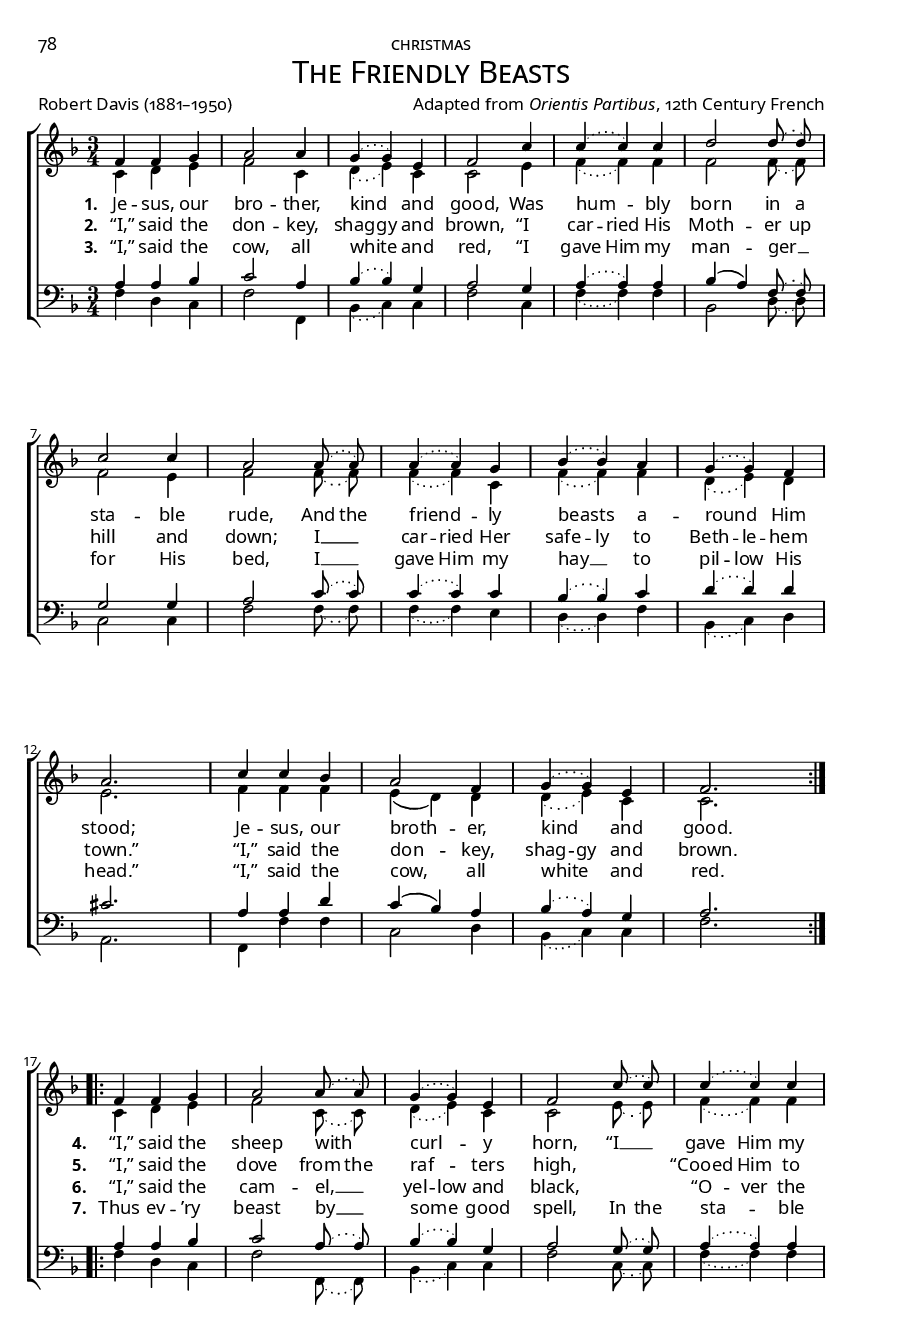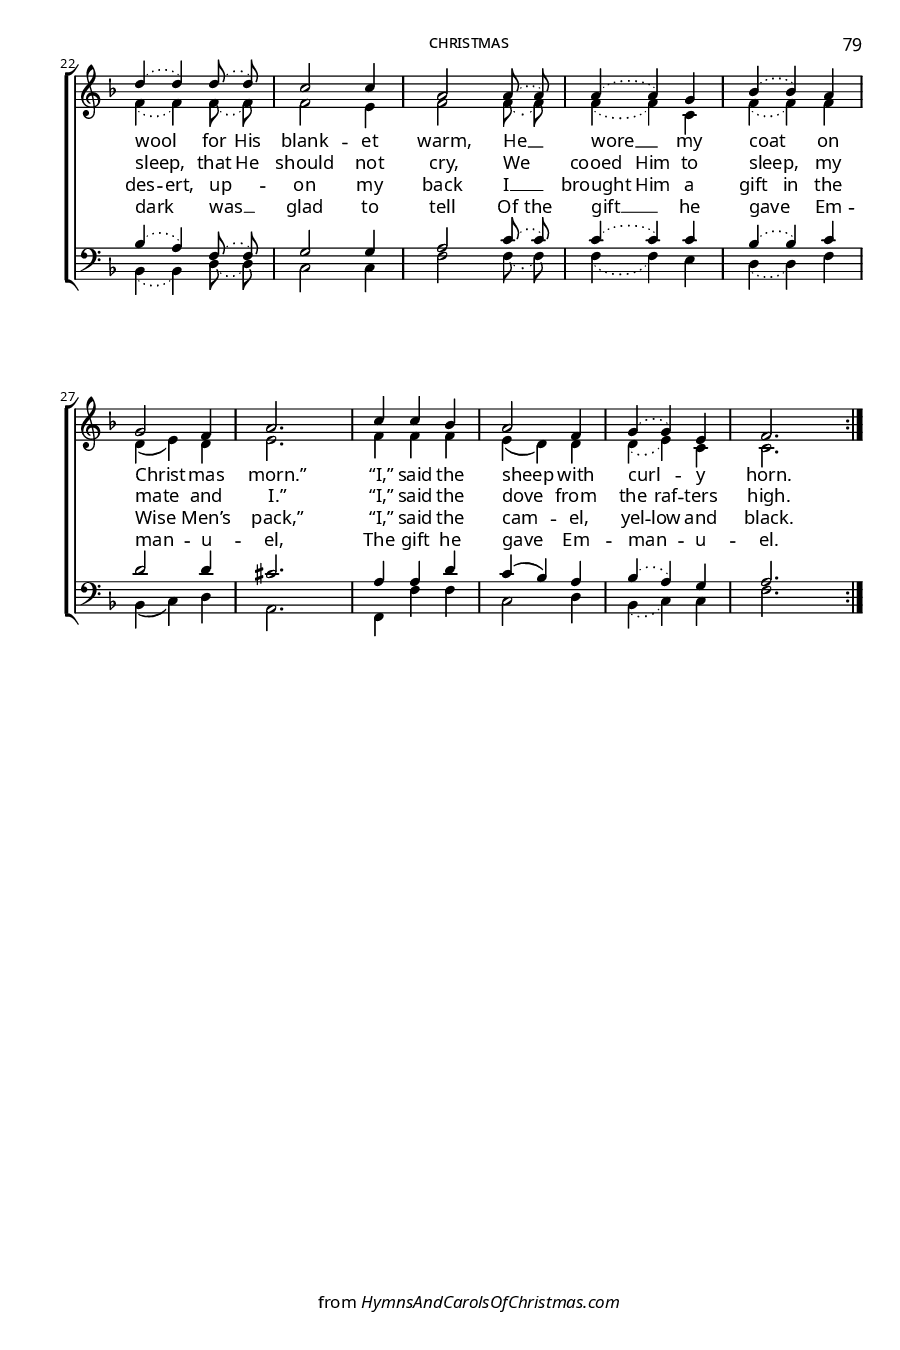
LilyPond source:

\version "2.14.2"
\include "util.ly"
\header {
    title = \markup{\override #'(font-name . "Garamond Premr Pro Smbd Subh"){ \abs-fontsize #15 \smallCapsOldStyle"The Friendly Beasts"}}
    poet = \markup\oldStyleNum"Robert Davis (1881–1950)"
    composer = \markup\concat{"Adapted from "\italic"Orientis Partibus" \oldStyleNum", 12th Century French"}
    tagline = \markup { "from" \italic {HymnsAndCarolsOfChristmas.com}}
  }\paper {
  print-all-headers = ##f
  paper-height = 9\in
  paper-width = 6\in
  indent = 0\in
  %system-system-spacing = #'((basic-distance . 10) (padding . 0))
  system-system-spacing =
    #'((basic-distance . 10)
       (minimum-distance . 10)
       (padding . 1.5)
       (stretchability . 100))
  score-markup-spacing = 
    #'((basic-distance . 5)
       (minimum-distance . 5)
       (padding . 1)
       (stretchability . 0))
  ragged-last-bottom = ##t
  ragged-bottom = ##f
  two-sided = ##t
  inner-margin = 0.5\in
  outer-margin = 0.25\in
  top-margin = 0.25\in
  bottom-margin = 0.25\in
  first-page-number = #078
  print-first-page-number = ##t
  headerLine = \markup{ \smallCapsOldStyle"christmas"}
  oddHeaderMarkup = \markup\fill-line{
     \abs-fontsize #8.5
     \combine 
        \fill-line{"" \on-the-fly #print-page-number-check-first
        \oldStylePageNum""
        }
        \fill-line{\headerLine}
  }
  evenHeaderMarkup = \markup {
     \abs-fontsize #8.5
     \combine
        \on-the-fly #print-page-number-check-first
        \oldStylePageNum""
        \fill-line{\headerLine}
  }
}
#(set-global-staff-size 15) \paper{ #(define fonts (make-pango-font-tree "GoudyOlSt BT" "Garamond Premier Pro" "Garamond Premier Pro" (/ 15 20))) }
global = {
  \key f \major
  \time 3/4
  \autoBeamOff
}

sopMusic = \relative c' {
  \repeat volta 3 {
    f4 f g |
    a2 a4 |
    \slurDotted g( g) e |
    f2 c'4 |
    c( c) c |
    
    d2 d8\noBeam( d) |
    c2 c4 |
    a2 \bar"" a8\noBeam( a) |
    a4( a) g |
    bes4( bes) a |
    
    g( g) f |
    a2. |
    c4 c bes |
    a2 f4 |
    g( g) e |
    f2.
  }
  \break
  
  \repeat volta 4 {
    f4 f g |
    a2 a8( a) |
    \slurDotted g4( g) e |
    f2 c'8( c) |
    c4( c) c |
    
    d4( d) d8\noBeam( d) |
    c2 c4 |
    a2 \bar"" a8\noBeam( a) |
    a4( a) g |
    bes4( bes) a |
    
    g2 f4 |
    a2. |
    c4 c bes |
    a2 f4 |
    g( g) e |
    f2.
  }
}
sopWords = \lyricmode {
  
}

altoMusic = \relative c' {
  \slurDotted
  c4 d e |
  f2 c4 |
  d4( e) c |
  c2 e4 |
  
  f( f) f |
  f2 f8( f) |
  f2 e4 |
  f2 f8( f) |
  
  f4( f) c4 |
  f4( f) f4 |
  d4( e) d4 |
  e2. |
  
  f4 f f |
  \slurSolid
  e( d) d |
  \slurDotted
  d( e) c |
  c2.
  
  
  
  \slurDotted
  c4 d e |
  f2 c8( c) |
  d4( e) c |
  c2 e8( e) |
  
  f4( f) f |
  f4( f) f8( f) |
  f2 e4 |
  f2 f8( f) |
  
  f4( f) c4 |
  f4( f) f4 |
  \slurSolid d4( e) d4 |
  e2. |
  
  f4 f f |
  e( d) d |
  \slurDotted
  d( e) c |
  c2.
}
altoWords = \lyricmode {
  \dropLyricsIX
  \set stanza = #"1. "
  \set ignoreMelismata = ##t
  Je -- sus, our bro -- ther, kind _ and good, Was hum -- _ bly born in a sta -- ble rude,
  And the friend -- _ ly beasts _ a -- round _ Him stood; Je -- sus, our broth -- _ er, kind _ and good.
  
  \set stanza = #"4. "
  \set ignoreMelismata = ##t
  “I,” said the sheep with _ curl -- _ y horn, “I __ _ gave Him my wool _ for His blank -- et warm,
  He __ _ wore __ _ my coat _ on Christ -- _ mas morn.” “I,” said the sheep _ with curl -- _ y horn.
}
altoWordsII = \lyricmode {
  \dropLyricsIX
%\markup\italic
  \set stanza = #"2. "
  \set ignoreMelismata = ##t
  “I,” said the don -- key, shag -- gy and brown, “I car -- ried His Moth -- er up hill and down;
  I __ _ car -- ried Her safe -- ly to Beth -- le -- hem town.” “I,” said the don -- _ key, shag -- gy and brown.
  
  \set stanza = #"5. "
  \set ignoreMelismata = ##t
  “I,” said the dove from the raf -- _ ters high,
  "" "" “Cooed Him to sleep, _ that He should not cry,
  We _ cooed Him to sleep, _ my mate _ and I.”
  “I,” said the dove _ from the raf -- ters high.
}
altoWordsIII = \lyricmode {
  \dropLyricsIX
  \set stanza = #"3. "
  \set ignoreMelismata = ##t
  “I,” said the cow, all white _ and red, “I gave Him my man -- ger __ _ for His bed,
  I __ _ gave Him my hay __ _ to pil -- low His head.” “I,” said the cow, _ all white _ and red.
  
  \set stanza = #"6. "
  \set ignoreMelismata = ##t
  “I,” said the cam -- el, __ _ yel -- low and black,
  "" "" “O -- ver the des -- ert, up -- _ on my back
  I __ _ brought Him a gift in the Wise _ Men’s pack,”
  “I,” said the cam -- _ el, yel -- low and black.
}
altoWordsIV = \lyricmode {
  \dropLyricsIX
  \repeat unfold 32 \skip1
  \set stanza = #"7. "
  \set ignoreMelismata = ##t
  Thus ev -- ’ry beast by __ _ some _ good spell,
  In the sta -- _ ble dark _ was __ _ glad to tell
  Of the gift __ _ he gave _ Em -- man -- _ u -- el,
  The gift he gave _ Em -- man -- _ u -- el.
}
altoWordsV = \lyricmode {
}
altoWordsVI = \lyricmode {
}
altoWordsVII = \lyricmode {
}
tenorMusic = \relative c' {
  \slurDotted
  a4 a bes |
  c2 a4 |
  bes( bes) g |
  a2 g4 |
  
  a( a) a |
  \slurSolid
  bes( a) \slurDotted f8( f) |
  g2 g4 |
  a2 c8( c) |
  
  c4( c) c4 |
  bes4( bes) c4 |
  d4( d) d4 |
  cis2. |
  
  a4 a d |
  \slurSolid
  c( bes) a |
  \slurDotted
  bes( a) g |
  a2.
  
  
  
  \slurDotted
  a4 a bes |
  c2 a8( a) |
  bes4( bes) g |
  a2 g8( g) |
  
  a4( a) a |
  bes( a) f8( f) |
  g2 g4 |
  a2 c8( c) |
  
  c4( c) c4 |
  bes4( bes) c4 |
  d2 d4 |
  cis2. |
  
  a4 a d |
  \slurSolid
  c( bes) a |
  \slurDotted
  bes( a) g |
  a2.
}
tenorWords = \lyricmode {

}

bassMusic = \relative c {
  \slurDotted
  f4 d c |
  f2 f,4 |
  bes4( c) c4 |
  f2 c4 |
  
  f( f) f |
  bes,2 d8( d) |
  c2 c4 |
  f2 f8( f) |
  
  f4( f) e4 |
  d4( d) f4 |
  bes,4( c) d4 |
  a2. |
  
  f4 f' f |
  c2 d4 |
  bes( c) c4 |
  f2.
  
  
  
  
  \slurDotted
  f4 d c |
  f2 f,8( f) |
  bes4( c) c4 |
  f2 c8( c) |
  
  f4( f) f |
  bes,4( bes) d8( d) |
  c2 c4 |
  f2 f8( f) |
  
  f4( f) e4 |
  d4( d) f4 |
  \slurSolid
  bes,4( c) d4 |
  a2. |
  
  f4 f' f |
  c2 d4 |
  \slurDotted
  bes( c) c4 |
  f2.
}
bassWords = \lyricmode {

}

\score {
  <<
   \new ChoirStaff <<
%    \new Lyrics = sopranos \with { \override VerticalAxisGroup #'nonstaff-relatedstaff-spacing = #'((basic-distance . 1)) }
    \new Staff = women <<
      \new Voice = "sopranos" { \voiceOne << \global \sopMusic >> }
      \new Voice = "altos" { \voiceTwo << \global \altoMusic >> }
    >>
   \new Staff = men <<
      \clef bass
      \new Voice = "tenors" { \voiceOne << \global \tenorMusic >> }
      \new Voice = "basses" { \voiceTwo << \global \bassMusic >> }
    >>
    \new Lyrics \with { alignAboveContext = #"women" \override VerticalAxisGroup #'nonstaff-relatedstaff-spacing = #'((basic-distance . 1))} \lyricsto "sopranos" \sopWords
    \new Lyrics = "altosVII"  \with { alignBelowContext = #"women" \override VerticalAxisGroup #'nonstaff-relatedstaff-spacing = #'((padding . -0.5)) } \lyricsto "altos" \altoWordsVII
    \new Lyrics = "altosVI"  \with { alignBelowContext = #"women" \override VerticalAxisGroup #'nonstaff-relatedstaff-spacing = #'((padding . -0.5)) } \lyricsto "altos" \altoWordsVI
    \new Lyrics = "altosV"  \with { alignBelowContext = #"women" \override VerticalAxisGroup #'nonstaff-relatedstaff-spacing = #'((padding . -0.5)) } \lyricsto "altos" \altoWordsV
    \new Lyrics = "altosIV"  \with { alignBelowContext = #"women" \override VerticalAxisGroup #'nonstaff-relatedstaff-spacing = #'((padding . -0.5)) } \lyricsto "altos" \altoWordsIV
    \new Lyrics = "altosIII"  \with { alignBelowContext = #"women" \override VerticalAxisGroup #'nonstaff-relatedstaff-spacing = #'((padding . -0.5)) } \lyricsto "altos" \altoWordsIII
    \new Lyrics = "altosII"  \with { alignBelowContext = #"women" \override VerticalAxisGroup #'nonstaff-relatedstaff-spacing = #'((padding . -0.5)) } \lyricsto "altos" \altoWordsII
    \new Lyrics = "altos"  \with { alignBelowContext = #"women" \override VerticalAxisGroup #'nonstaff-relatedstaff-spacing = #'((padding . -0.5)) } \lyricsto "altos" \altoWords
    \new Lyrics \with { alignAboveContext = #"men" \override VerticalAxisGroup #'nonstaff-relatedstaff-spacing = #'((basic-distance . 1)) } \lyricsto "tenors" \tenorWords
    \new Lyrics \with { alignBelowContext = #"men" \override VerticalAxisGroup #'nonstaff-relatedstaff-spacing = #'((basic-distance . 1)) } \lyricsto "basses" \bassWords
  >>
%    \new PianoStaff << \new Staff { \new Voice { \pianoRH } } \new Staff { \clef "bass" \pianoLH } >>
  >>
  \layout {
%{IF_LESSER
\context {
  \Lyrics
  \override LyricText #'font-size = #1.2
}
%}%END_IF_LESSER
%6.14 \context {\Lyrics\override LyricText #'font-size = #0.8 }
    #(define fonts (make-pango-font-tree "GoudyOlSt BT" "Garamond Premier Pro" "Garamond Premier Pro" (/ 14.4 20)))
    \context {
      \Score
      \override SpacingSpanner #'base-shortest-duration = #(ly:make-moment 1 2)
      \override SpacingSpanner #'common-shortest-duration = #(ly:make-moment 1 2)
    }
    \context {
      % Remove all empty staves
      % \Staff \RemoveEmptyStaves \override VerticalAxisGroup #'remove-first = ##t
    }
    \context {
      \Lyrics
      \override LyricText #'X-offset = #center-on-word
    }
  }
  
  \midi {
    \tempo 4 = 105
    \set Staff.midiInstrument = "flute"
  
    \context {
      \Voice
      \remove "Dynamic_performer"
    }
  }
}
